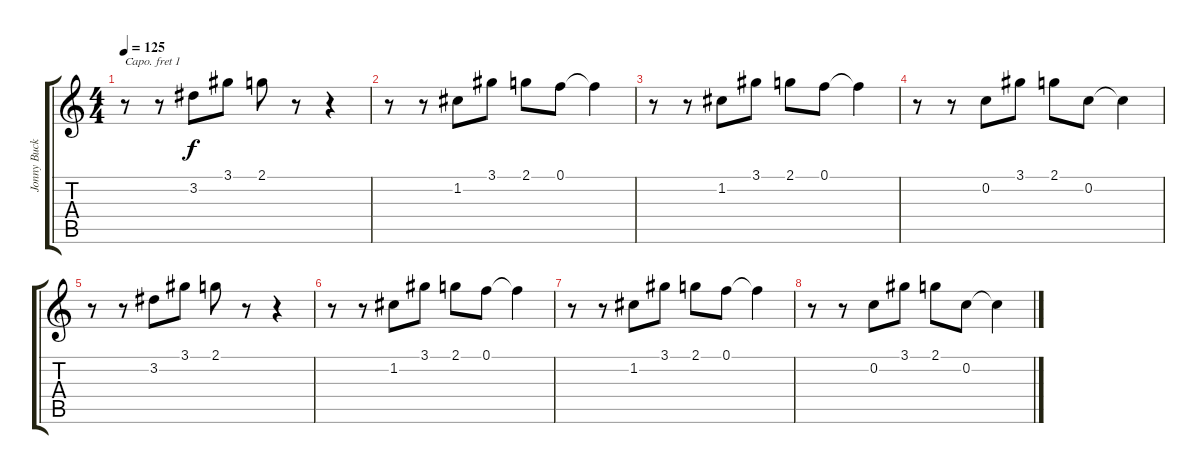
\track ("Jonny Buckland" "Jonny Buck") {instrument acousticguitarsteel}
\staff {score tabs}
\capo 1
\tuning (E4 B3 G3 D3 A2 E2) {hide}
\ts (4 4)
\tempo 125
\clef g2
\ks c
r.8{dy f volume 2} r.8 3.2.8 3.1.8 2.1.8 r.8 r.4 |
r.8 r.8 1.2.8 3.1.8 2.1.8 0.1.8 0.1{t}.4 |
r.8 r.8 1.2.8 3.1.8 2.1.8 0.1.8 0.1{t}.4 |
r.8 r.8 0.2.8 3.1.8 2.1.8 0.2.8 0.2{t}.4 |
r.8{volume 0} r.8 3.2.8 3.1.8 2.1.8 r.8 r.4 |
r.8 r.8 1.2.8 3.1.8 2.1.8 0.1.8 0.1{t}.4 |
r.8 r.8 1.2.8 3.1.8 2.1.8 0.1.8 0.1{t}.4 |
r.8 r.8 0.2.8 3.1.8 2.1.8 0.2.8 0.2{t}.4
